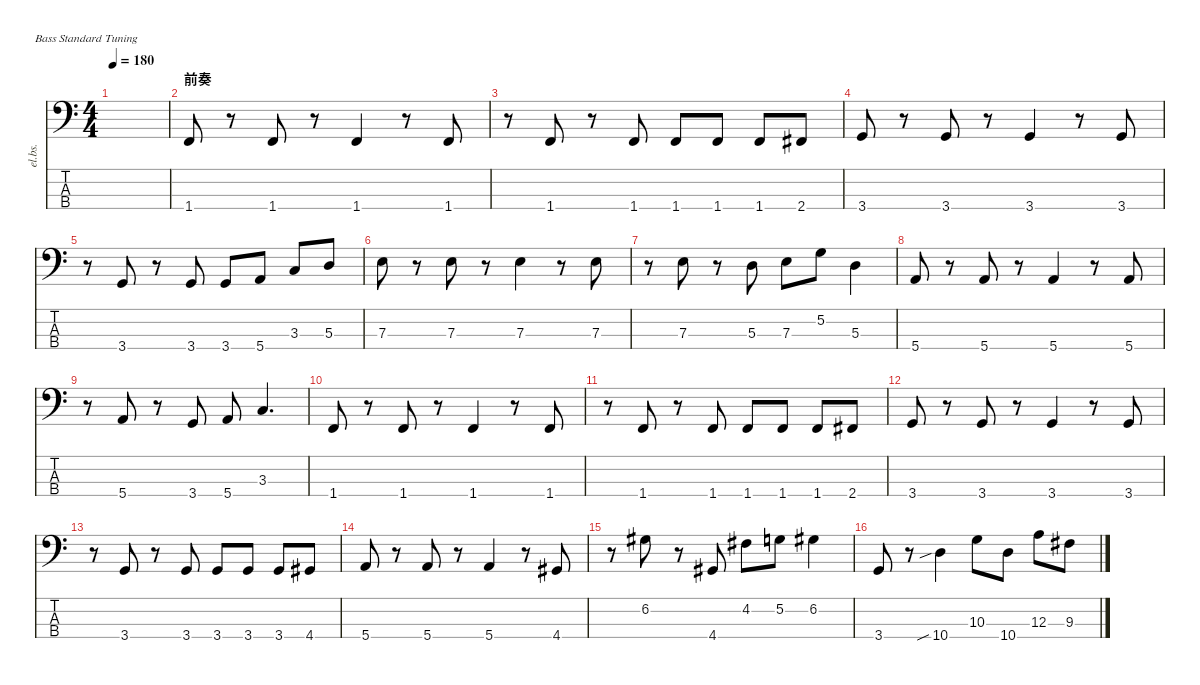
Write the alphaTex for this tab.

\defaultSystemsLayout 4
\hideDynamics
\bracketExtendMode nobrackets
\otherSystemsTrackNameOrientation horizontal
\track ("Bass" "el.bs.") {instrument electricbassfinger}
\staff {score tabs}
\tuning (G2 D2 A1 E1)
\ts (4 4)
\tempo 180
\clef f4
\ks c
|
\section ("" "前奏")
1.4.8 r.8 1.4.8 r.8 1.4.4 r.8 1.4.8 |
r.8 1.4.8 r.8 1.4.8 1.4.8 1.4.8 1.4.8 2.4.8 |
3.4.8 r.8 3.4.8 r.8 3.4.4 r.8 3.4.8 |
r.8 3.4.8 r.8 3.4.8 3.4.8 5.4.8 3.3.8 5.3.8 |
7.3.8 r.8 7.3.8 r.8 7.3.4 r.8 7.3.8 |
r.8 7.3.8 r.8 5.3.8 7.3.8 5.2.8 5.3.4 |
5.4.8 r.8 5.4.8 r.8 5.4.4 r.8 5.4.8 |
r.8 5.4.8 r.8 3.4.8 5.4.8 3.3.4{d} |
1.4.8 r.8 1.4.8 r.8 1.4.4 r.8 1.4.8 |
r.8 1.4.8 r.8 1.4.8 1.4.8 1.4.8 1.4.8 2.4.8 |
3.4.8 r.8 3.4.8 r.8 3.4.4 r.8 3.4.8 |
r.8 3.4.8 r.8 3.4.8 3.4.8 3.4.8 3.4.8 4.4.8 |
5.4.8 r.8 5.4.8 r.8 5.4.4 r.8 4.4.8 |
r.8 6.2.8 r.8 4.4.8 4.2.8 5.2.8 6.2.4 |
3.4.8 r.8 10.4{sib}.4 10.3.8 10.4.8 12.3.8 9.3.8
